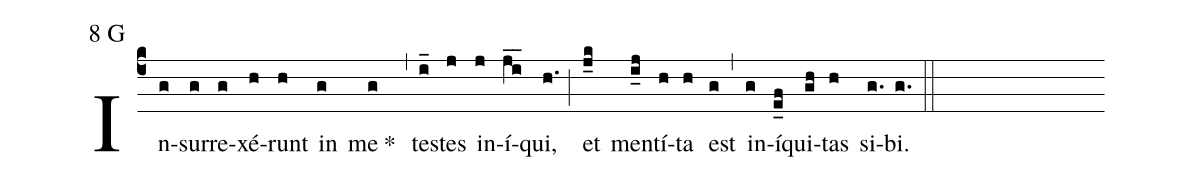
mode:8 G;
%%
(c4) In(g)sur(g)re(g)xé(h)runt(h) in(g) me(g) *()(,) te(i_)stes(j) in(j)í(ji__)qui,(h.) (;) et(j_k) men(i_j)tí(h)ta(h) est(g) (,) in(g)í(e_f)qui(gh)tas(h) si(g.)bi.(g.) (::)
